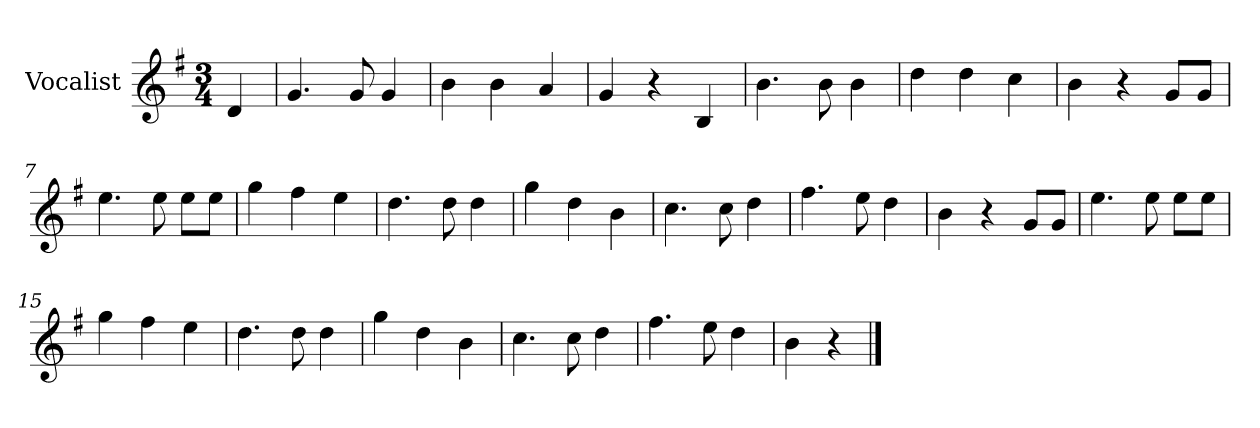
**kern
*part1
*staff1
*I"Vocalist
*k[f#]
*G:
*M3/4
=
4d
=1
4.g
8g
4g
=2
4b
4b
4a
=3
4g
4r
4B
=4
4.b
8b
4b
=5
4dd
4dd
4cc
=6
4b
4r
8gL
8gJ
=7
4.ee
8ee
8eeL
8eeJ
=8
4gg
4ff#
4ee
=9
4.dd
8dd
4dd
=10
4gg
4dd
4b
=11
4.cc
8cc
4dd
=12
4.ff#
8ee
4dd
=13
4b
4r
8gL
8gJ
=14
4.ee
8ee
8eeL
8eeJ
=15
4gg
4ff#
4ee
=16
4.dd
8dd
4dd
=17
4gg
4dd
4b
=18
4.cc
8cc
4dd
=19
4.ff#
8ee
4dd
=20
4b
4r
==
*-
